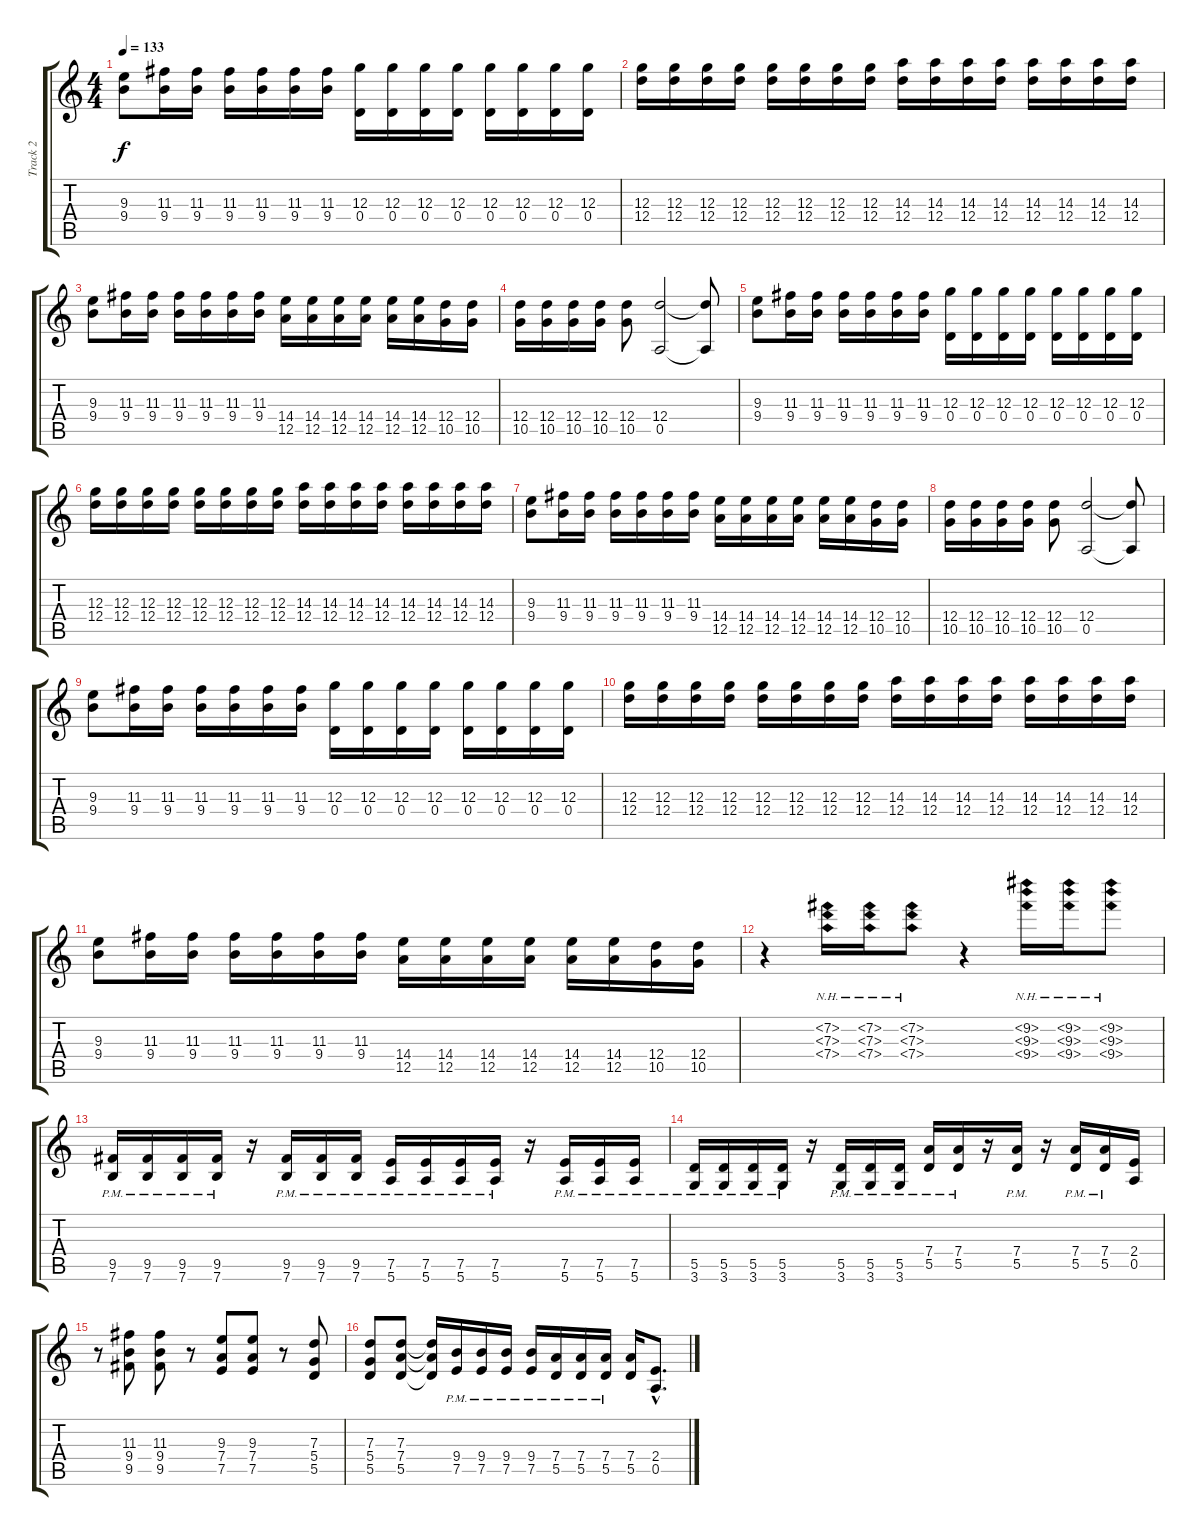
\track ("Track 2" "Track 2") {instrument distortionguitar}
\staff {score tabs}
\tuning (E4 B3 G3 D3 A2 E2) {hide}
\ts (4 4)
\tempo 133
\clef g2
\ks c
(9.3 9.4).8{dy f instrument distortionguitar} (11.3 9.4).16 (11.3 9.4).16 (11.3 9.4).16 (11.3 9.4).16 (11.3 9.4).16 (11.3 9.4).16 (12.3 0.4).16 (12.3 0.4).16 (12.3 0.4).16 (12.3 0.4).16 (12.3 0.4).16 (12.3 0.4).16 (12.3 0.4).16 (12.3 0.4).16 |
(12.3 12.4).16 (12.3 12.4).16 (12.3 12.4).16 (12.3 12.4).16 (12.3 12.4).16 (12.3 12.4).16 (12.3 12.4).16 (12.3 12.4).16 (14.3 12.4).16 (14.3 12.4).16 (14.3 12.4).16 (14.3 12.4).16 (14.3 12.4).16 (14.3 12.4).16 (14.3 12.4).16 (14.3 12.4).16 |
(9.3 9.4).8 (11.3 9.4).16 (11.3 9.4).16 (11.3 9.4).16 (11.3 9.4).16 (11.3 9.4).16 (11.3 9.4).16 (14.4 12.5).16 (14.4 12.5).16 (14.4 12.5).16 (14.4 12.5).16 (14.4 12.5).16 (14.4 12.5).16 (12.4 10.5).16 (12.4 10.5).16 |
(12.4 10.5).16 (12.4 10.5).16 (12.4 10.5).16 (12.4 10.5).16 (12.4 10.5).8 (12.4 0.5).2 (12.4{t} 0.5{t}).8 |
(9.3 9.4).8 (11.3 9.4).16 (11.3 9.4).16 (11.3 9.4).16 (11.3 9.4).16 (11.3 9.4).16 (11.3 9.4).16 (12.3 0.4).16 (12.3 0.4).16 (12.3 0.4).16 (12.3 0.4).16 (12.3 0.4).16 (12.3 0.4).16 (12.3 0.4).16 (12.3 0.4).16 |
(12.3 12.4).16 (12.3 12.4).16 (12.3 12.4).16 (12.3 12.4).16 (12.3 12.4).16 (12.3 12.4).16 (12.3 12.4).16 (12.3 12.4).16 (14.3 12.4).16 (14.3 12.4).16 (14.3 12.4).16 (14.3 12.4).16 (14.3 12.4).16 (14.3 12.4).16 (14.3 12.4).16 (14.3 12.4).16 |
(9.3 9.4).8 (11.3 9.4).16 (11.3 9.4).16 (11.3 9.4).16 (11.3 9.4).16 (11.3 9.4).16 (11.3 9.4).16 (14.4 12.5).16 (14.4 12.5).16 (14.4 12.5).16 (14.4 12.5).16 (14.4 12.5).16 (14.4 12.5).16 (12.4 10.5).16 (12.4 10.5).16 |
(12.4 10.5).16 (12.4 10.5).16 (12.4 10.5).16 (12.4 10.5).16 (12.4 10.5).8 (12.4 0.5).2 (12.4{t} 0.5{t}).8 |
(9.3 9.4).8 (11.3 9.4).16 (11.3 9.4).16 (11.3 9.4).16 (11.3 9.4).16 (11.3 9.4).16 (11.3 9.4).16 (12.3 0.4).16 (12.3 0.4).16 (12.3 0.4).16 (12.3 0.4).16 (12.3 0.4).16 (12.3 0.4).16 (12.3 0.4).16 (12.3 0.4).16 |
(12.3 12.4).16 (12.3 12.4).16 (12.3 12.4).16 (12.3 12.4).16 (12.3 12.4).16 (12.3 12.4).16 (12.3 12.4).16 (12.3 12.4).16 (14.3 12.4).16 (14.3 12.4).16 (14.3 12.4).16 (14.3 12.4).16 (14.3 12.4).16 (14.3 12.4).16 (14.3 12.4).16 (14.3 12.4).16 |
(9.3 9.4).8 (11.3 9.4).16 (11.3 9.4).16 (11.3 9.4).16 (11.3 9.4).16 (11.3 9.4).16 (11.3 9.4).16 (14.4 12.5).16 (14.4 12.5).16 (14.4 12.5).16 (14.4 12.5).16 (14.4 12.5).16 (14.4 12.5).16 (12.4 10.5).16 (12.4 10.5).16 |
r.4 (7.2{nh} 7.3{nh} 7.4{nh}).16 (7.2{nh} 7.3{nh} 7.4{nh}).16 (7.2{nh} 7.3{nh} 7.4{nh}).8 r.4 (9.2{nh} 9.3{nh} 9.4{nh}).16 (9.2{nh} 9.3{nh} 9.4{nh}).16 (9.2{nh} 9.3{nh} 9.4{nh}).8 |
(9.5 7.6{pm}).16 (9.5 7.6{pm}).16 (9.5 7.6{pm}).16 (9.5 7.6{pm}).16 r.16 (9.5 7.6{pm}).16 (9.5 7.6{pm}).16 (9.5 7.6{pm}).16 (7.5 5.6{pm}).16 (7.5 5.6{pm}).16 (7.5 5.6{pm}).16 (7.5 5.6{pm}).16 r.16 (7.5 5.6{pm}).16 (7.5 5.6{pm}).16 (7.5 5.6{pm}).16 |
(5.5 3.6{pm}).16 (5.5 3.6{pm}).16 (5.5 3.6{pm}).16 (5.5 3.6{pm}).16 r.16 (5.5 3.6{pm}).16 (5.5 3.6{pm}).16 (5.5 3.6{pm}).16 (7.4 5.5{pm}).16 (7.4 5.5{pm}).16 r.16 (7.4 5.5{pm}).16 r.16 (7.4 5.5{pm}).16 (7.4 5.5{pm}).16 (2.4 0.5).16 |
r.8 (11.3 9.4 9.5).8 (11.3 9.4 9.5).8 r.8 (9.3 7.4 7.5).8 (9.3 7.4 7.5).8 r.8 (7.3 5.4 5.5).8 |
(7.3 5.4 5.5).8 (7.3 7.4 5.5).8 (7.3{t} 7.4{t} 5.5{t}).16 (9.4{pm} 7.5).16 (9.4{pm} 7.5).16 (9.4{pm} 7.5).16 (9.4{pm} 7.5).16 (7.4{pm} 5.5).16 (7.4{pm} 5.5).16 (7.4{pm} 5.5).16 (7.4 5.5).16 (2.4{hac} 0.5{hac}).8{d}
